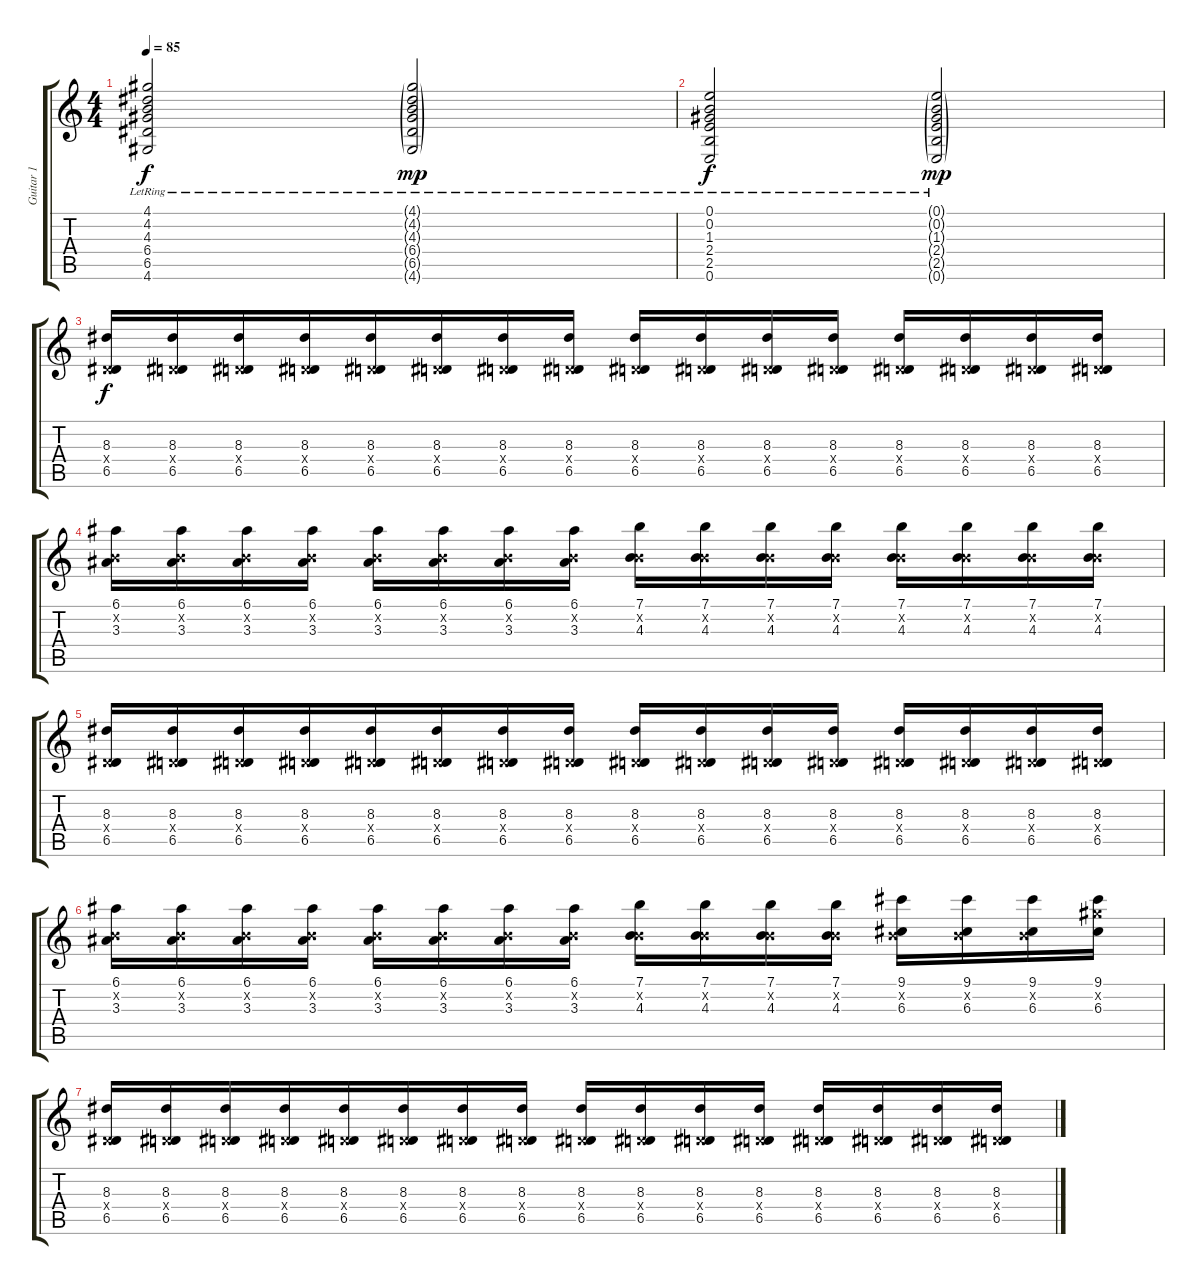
\track ("Guitar 1" "Guitar 1") {instrument distortionguitar}
\staff {score tabs}
\tuning (E4 B3 G3 D3 A2 E2) {hide}
\ts (4 4)
\tempo 85
\clef g2
\ks c
(4.1{lr} 4.2{lr} 4.3{lr} 6.4{lr} 6.5{lr} 4.6{lr}).2{dy f} (4.1{g lr} 4.2{g lr} 4.3{g lr} 6.4{g lr} 6.5{g lr} 4.6{g lr}).2{dy mp} |
(0.1{lr} 0.2{lr} 1.3{lr} 2.4{lr} 2.5{lr} 0.6{lr}).2{dy f} (0.1{g lr} 0.2{g lr} 1.3{g lr} 2.4{g lr} 2.5{g lr} 0.6{g lr}).2{dy mp} |
(8.3 0.4{x} 6.5).16{dy f} (8.3 0.4{x} 6.5).16 (8.3 0.4{x} 6.5).16 (8.3 0.4{x} 6.5).16{beam merge} (8.3 0.4{x} 6.5).16 (8.3 0.4{x} 6.5).16 (8.3 0.4{x} 6.5).16 (8.3 0.4{x} 6.5).16 (8.3 0.4{x} 6.5).16 (8.3 0.4{x} 6.5).16 (8.3 0.4{x} 6.5).16 (8.3 0.4{x} 6.5).16 (8.3 0.4{x} 6.5).16 (8.3 0.4{x} 6.5).16 (8.3 0.4{x} 6.5).16 (8.3 0.4{x} 6.5).16 |
(6.1 0.2{x} 3.3).16 (6.1 0.2{x} 3.3).16 (6.1 0.2{x} 3.3).16 (6.1 0.2{x} 3.3).16 (6.1 0.2{x} 3.3).16 (6.1 0.2{x} 3.3).16 (6.1 0.2{x} 3.3).16 (6.1 0.2{x} 3.3).16 (7.1 0.2{x} 4.3).16 (7.1 0.2{x} 4.3).16 (7.1 0.2{x} 4.3).16 (7.1 0.2{x} 4.3).16 (7.1 0.2{x} 4.3).16 (7.1 0.2{x} 4.3).16 (7.1 0.2{x} 4.3).16 (7.1 0.2{x} 4.3).16 |
(8.3 0.4{x} 6.5).16 (8.3 0.4{x} 6.5).16 (8.3 0.4{x} 6.5).16 (8.3 0.4{x} 6.5).16{beam merge} (8.3 0.4{x} 6.5).16 (8.3 0.4{x} 6.5).16 (8.3 0.4{x} 6.5).16 (8.3 0.4{x} 6.5).16 (8.3 0.4{x} 6.5).16 (8.3 0.4{x} 6.5).16 (8.3 0.4{x} 6.5).16 (8.3 0.4{x} 6.5).16 (8.3 0.4{x} 6.5).16 (8.3 0.4{x} 6.5).16 (8.3 0.4{x} 6.5).16 (8.3 0.4{x} 6.5).16 |
(6.1 0.2{x} 3.3).16 (6.1 0.2{x} 3.3).16 (6.1 0.2{x} 3.3).16 (6.1 0.2{x} 3.3).16 (6.1 0.2{x} 3.3).16 (6.1 0.2{x} 3.3).16 (6.1 0.2{x} 3.3).16 (6.1 0.2{x} 3.3).16 (7.1 0.2{x} 4.3).16 (7.1 0.2{x} 4.3).16 (7.1 0.2{x} 4.3).16 (7.1 0.2{x} 4.3).16 (9.1 0.2{x} 6.3).16 (9.1 0.2{x} 6.3).16 (9.1 0.2{x} 6.3).16 (9.1 9.2{x} 6.3).16 |
(8.3 0.4{x} 6.5).16 (8.3 0.4{x} 6.5).16 (8.3 0.4{x} 6.5).16 (8.3 0.4{x} 6.5).16{beam merge} (8.3 0.4{x} 6.5).16 (8.3 0.4{x} 6.5).16 (8.3 0.4{x} 6.5).16 (8.3 0.4{x} 6.5).16 (8.3 0.4{x} 6.5).16 (8.3 0.4{x} 6.5).16 (8.3 0.4{x} 6.5).16 (8.3 0.4{x} 6.5).16 (8.3 0.4{x} 6.5).16 (8.3 0.4{x} 6.5).16 (8.3 0.4{x} 6.5).16 (8.3 0.4{x} 6.5).16
